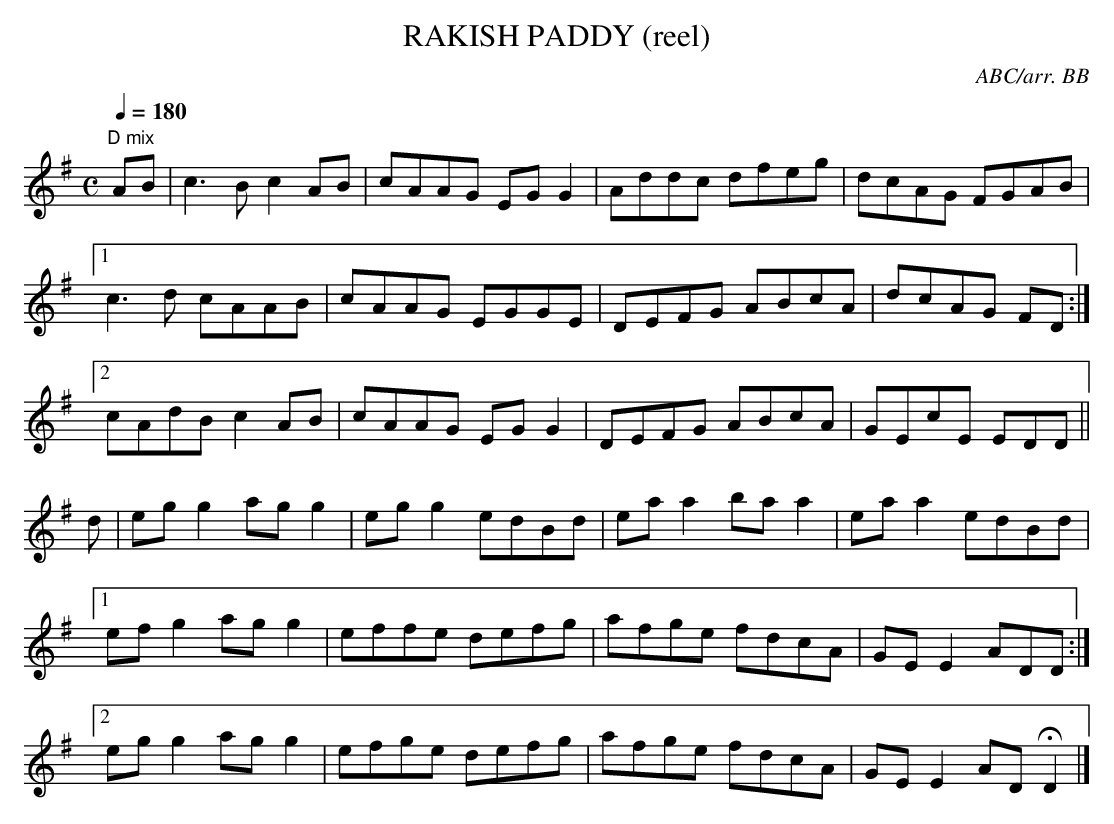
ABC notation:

X:1
T:RAKISH PADDY (reel)
C:ABC/arr. BB
M:C
L:1/8
Q:1/4=180
K:G
"D mix"
AB|c3B c2AB|cAAG EGG2|Addc dfeg|dcAG FGAB|
[1 c3d cAAB|cAAG EGGE|DEFG ABcA|dcAG FD :|
[2 cAdB c2AB|cAAG EGG2|DEFG ABcA|GEcE EDD||
d|egg2 agg2|egg2 edBd|eaa2 baa2|eaa2 edBd|
[1 efg2 agg2|effe defg|afge fdcA|GEE2 ADD :|
[2 egg2 agg2|efge defg|afge fdcA|GEE2 ADHD2|]
